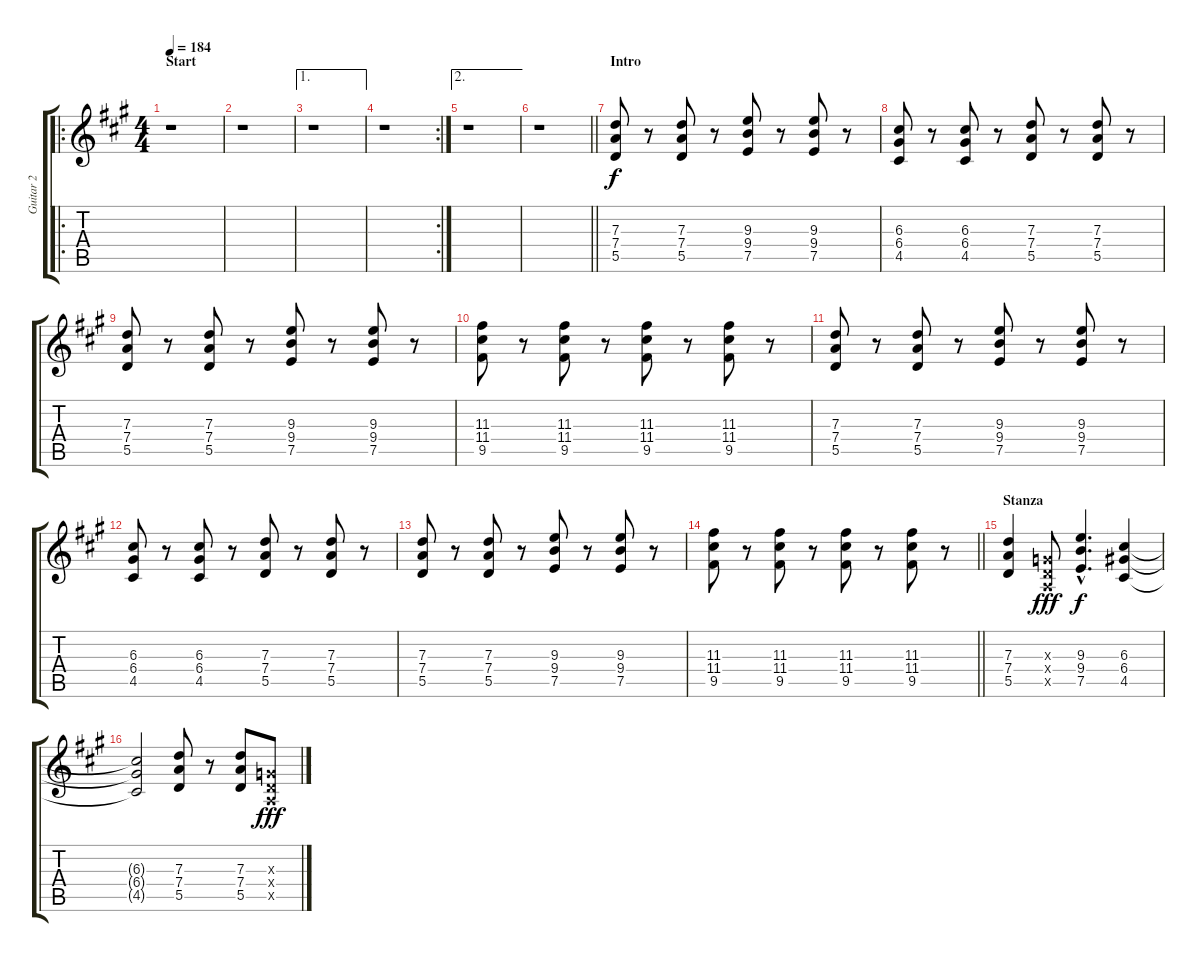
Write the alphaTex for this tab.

\track ("Guitar 2" "Guitar 2") {instrument overdrivenguitar}
\staff {score tabs}
\tuning (E4 B3 G3 D3 A2 E2) {hide}
\ro
\ts (4 4)
\section ("" "Start")
\tempo 184
\clef g2
\ks f#minor
r.1{dy f instrument overdrivenguitar} |
r.1 |
\ae 1
r.1 |
\rc 2
r.1 |
\ae 2
r.1 |
\barLineRight lightlight
r.1 |
\section ("" "Intro")
(7.3 7.4 5.5).8 r.8 (7.3 7.4 5.5).8 r.8 (9.3 9.4 7.5).8 r.8 (9.3 9.4 7.5).8 r.8 |
(6.3 6.4 4.5).8 r.8 (6.3 6.4 4.5).8 r.8 (7.3 7.4 5.5).8 r.8 (7.3 7.4 5.5).8 r.8 |
(7.3 7.4 5.5).8 r.8 (7.3 7.4 5.5).8 r.8 (9.3 9.4 7.5).8 r.8 (9.3 9.4 7.5).8 r.8 |
(11.3 11.4 9.5).8 r.8 (11.3 11.4 9.5).8 r.8 (11.3 11.4 9.5).8 r.8 (11.3 11.4 9.5).8 r.8 |
(7.3 7.4 5.5).8 r.8 (7.3 7.4 5.5).8 r.8 (9.3 9.4 7.5).8 r.8 (9.3 9.4 7.5).8 r.8 |
(6.3 6.4 4.5).8 r.8 (6.3 6.4 4.5).8 r.8 (7.3 7.4 5.5).8 r.8 (7.3 7.4 5.5).8 r.8 |
(7.3 7.4 5.5).8 r.8 (7.3 7.4 5.5).8 r.8 (9.3 9.4 7.5).8 r.8 (9.3 9.4 7.5).8 r.8 |
\barLineRight lightlight
(11.3 11.4 9.5).8 r.8 (11.3 11.4 9.5).8 r.8 (11.3 11.4 9.5).8 r.8 (11.3 11.4 9.5).8 r.8 |
\section ("" "Stanza")
(7.3 7.4 5.5).4 (0.3{x} 0.4{x} 0.5{x}).8{dy fff} (9.3{hac} 9.4{hac} 7.5{hac}).4{d dy f} (6.3 6.4 4.5).4 |
(6.3{t} 6.4{t} 4.5{t}).2 (7.3 7.4 5.5).8 r.8 (7.3 7.4 5.5).8 (0.3{x} 0.4{x} 0.5{x}).8{dy fff}
